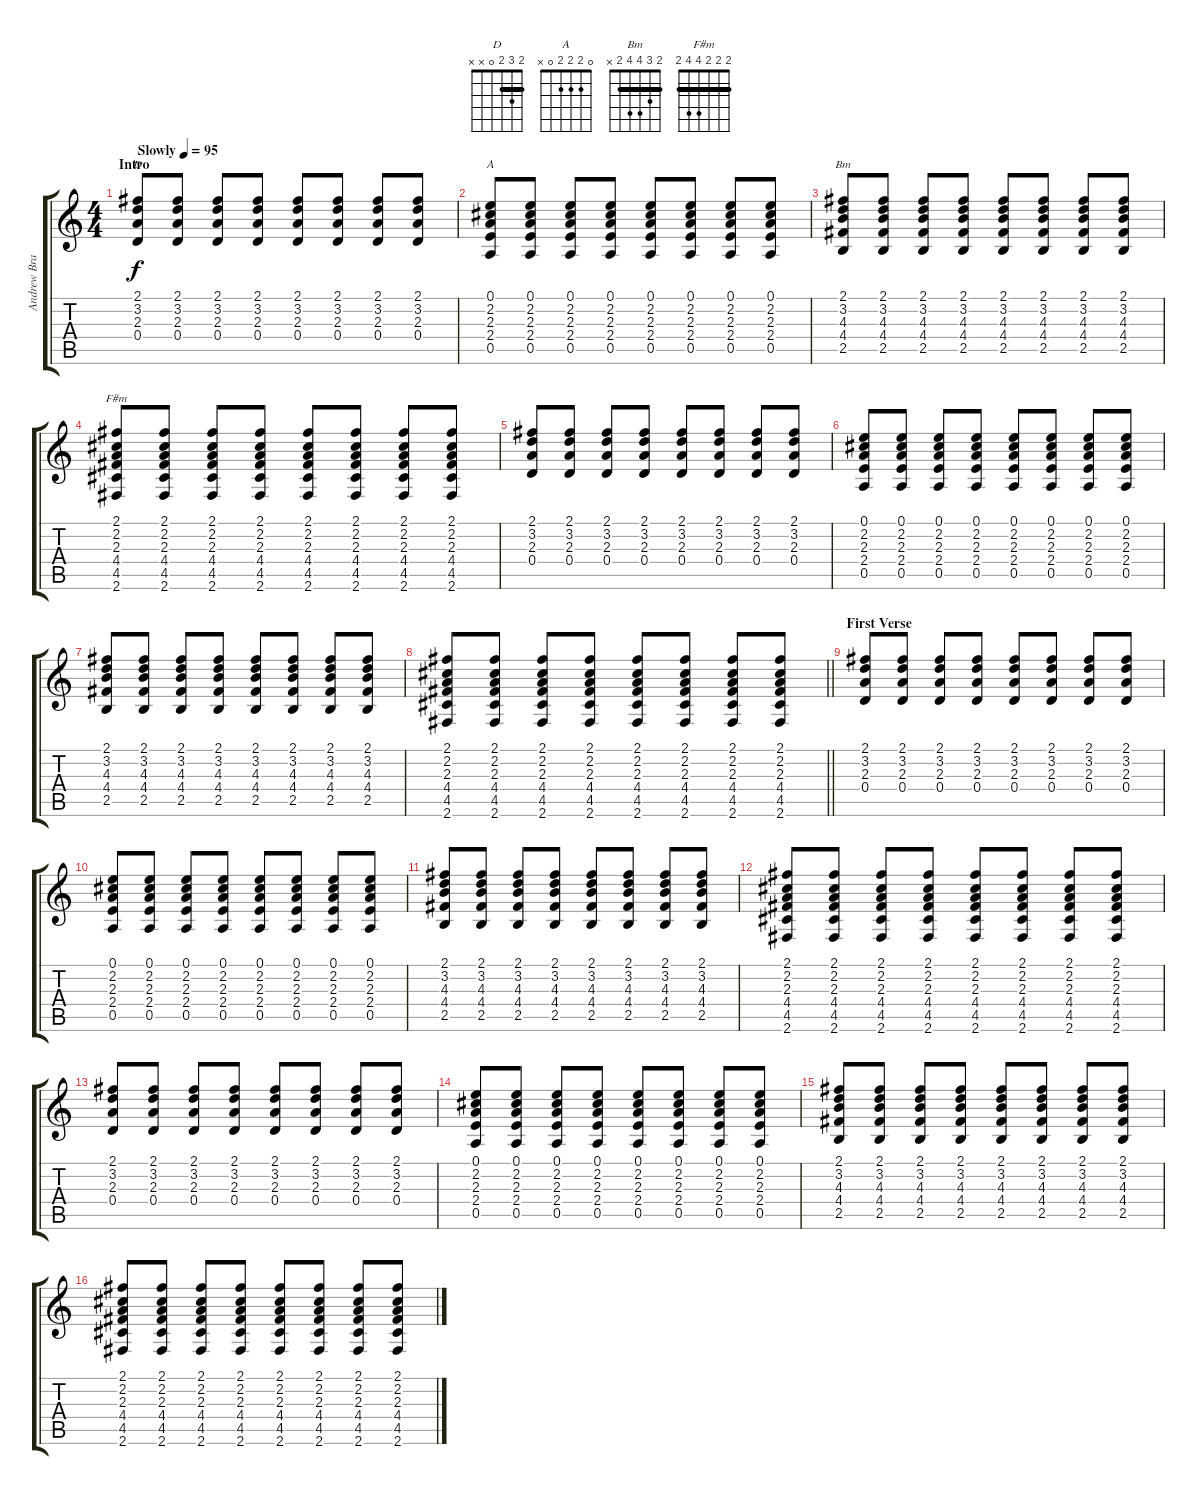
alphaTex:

\track ("Andrew Brady" "Andrew Bra") {instrument electricguitarclean}
\staff {score tabs}
\tuning (E4 B3 G3 D3 A2 E2) {hide}
\chord ("D" 2 3 2 0 x x) {barre 2}
\chord ("A" 0 2 2 2 0 x)
\chord ("Bm" 2 3 4 4 2 x) {barre 2}
\chord ("F#m" 2 2 2 4 4 2) {barre 2}
\ts (4 4)
\section ("" "Intro")
\tempo (95 "Slowly")
\clef g2
\ks c
(2.1 3.2 2.3 0.4).8{ch "D" dy f instrument electricguitarclean} (2.1 3.2 2.3 0.4).8 (2.1 3.2 2.3 0.4).8 (2.1 3.2 2.3 0.4).8 (2.1 3.2 2.3 0.4).8 (2.1 3.2 2.3 0.4).8 (2.1 3.2 2.3 0.4).8 (2.1 3.2 2.3 0.4).8 |
(0.1 2.2 2.3 2.4 0.5).8{ch "A"} (0.1 2.2 2.3 2.4 0.5).8 (0.1 2.2 2.3 2.4 0.5).8 (0.1 2.2 2.3 2.4 0.5).8 (0.1 2.2 2.3 2.4 0.5).8 (0.1 2.2 2.3 2.4 0.5).8 (0.1 2.2 2.3 2.4 0.5).8 (0.1 2.2 2.3 2.4 0.5).8 |
(2.1 3.2 4.3 4.4 2.5).8{ch "Bm"} (2.1 3.2 4.3 4.4 2.5).8 (2.1 3.2 4.3 4.4 2.5).8 (2.1 3.2 4.3 4.4 2.5).8 (2.1 3.2 4.3 4.4 2.5).8 (2.1 3.2 4.3 4.4 2.5).8 (2.1 3.2 4.3 4.4 2.5).8 (2.1 3.2 4.3 4.4 2.5).8 |
(2.1 2.2 2.3 4.4 4.5 2.6).8{ch "F#m"} (2.1 2.2 2.3 4.4 4.5 2.6).8 (2.1 2.2 2.3 4.4 4.5 2.6).8 (2.1 2.2 2.3 4.4 4.5 2.6).8 (2.1 2.2 2.3 4.4 4.5 2.6).8 (2.1 2.2 2.3 4.4 4.5 2.6).8 (2.1 2.2 2.3 4.4 4.5 2.6).8 (2.1 2.2 2.3 4.4 4.5 2.6).8 |
(2.1 3.2 2.3 0.4).8 (2.1 3.2 2.3 0.4).8 (2.1 3.2 2.3 0.4).8 (2.1 3.2 2.3 0.4).8 (2.1 3.2 2.3 0.4).8 (2.1 3.2 2.3 0.4).8 (2.1 3.2 2.3 0.4).8 (2.1 3.2 2.3 0.4).8 |
(0.1 2.2 2.3 2.4 0.5).8 (0.1 2.2 2.3 2.4 0.5).8 (0.1 2.2 2.3 2.4 0.5).8 (0.1 2.2 2.3 2.4 0.5).8 (0.1 2.2 2.3 2.4 0.5).8 (0.1 2.2 2.3 2.4 0.5).8 (0.1 2.2 2.3 2.4 0.5).8 (0.1 2.2 2.3 2.4 0.5).8 |
(2.1 3.2 4.3 4.4 2.5).8 (2.1 3.2 4.3 4.4 2.5).8 (2.1 3.2 4.3 4.4 2.5).8 (2.1 3.2 4.3 4.4 2.5).8 (2.1 3.2 4.3 4.4 2.5).8 (2.1 3.2 4.3 4.4 2.5).8 (2.1 3.2 4.3 4.4 2.5).8 (2.1 3.2 4.3 4.4 2.5).8 |
\barLineRight lightlight
(2.1 2.2 2.3 4.4 4.5 2.6).8 (2.1 2.2 2.3 4.4 4.5 2.6).8 (2.1 2.2 2.3 4.4 4.5 2.6).8 (2.1 2.2 2.3 4.4 4.5 2.6).8 (2.1 2.2 2.3 4.4 4.5 2.6).8 (2.1 2.2 2.3 4.4 4.5 2.6).8 (2.1 2.2 2.3 4.4 4.5 2.6).8 (2.1 2.2 2.3 4.4 4.5 2.6).8 |
\section ("" "First Verse")
(2.1 3.2 2.3 0.4).8 (2.1 3.2 2.3 0.4).8 (2.1 3.2 2.3 0.4).8 (2.1 3.2 2.3 0.4).8 (2.1 3.2 2.3 0.4).8 (2.1 3.2 2.3 0.4).8 (2.1 3.2 2.3 0.4).8 (2.1 3.2 2.3 0.4).8 |
(0.1 2.2 2.3 2.4 0.5).8 (0.1 2.2 2.3 2.4 0.5).8 (0.1 2.2 2.3 2.4 0.5).8 (0.1 2.2 2.3 2.4 0.5).8 (0.1 2.2 2.3 2.4 0.5).8 (0.1 2.2 2.3 2.4 0.5).8 (0.1 2.2 2.3 2.4 0.5).8 (0.1 2.2 2.3 2.4 0.5).8 |
(2.1 3.2 4.3 4.4 2.5).8 (2.1 3.2 4.3 4.4 2.5).8 (2.1 3.2 4.3 4.4 2.5).8 (2.1 3.2 4.3 4.4 2.5).8 (2.1 3.2 4.3 4.4 2.5).8 (2.1 3.2 4.3 4.4 2.5).8 (2.1 3.2 4.3 4.4 2.5).8 (2.1 3.2 4.3 4.4 2.5).8 |
(2.1 2.2 2.3 4.4 4.5 2.6).8 (2.1 2.2 2.3 4.4 4.5 2.6).8 (2.1 2.2 2.3 4.4 4.5 2.6).8 (2.1 2.2 2.3 4.4 4.5 2.6).8 (2.1 2.2 2.3 4.4 4.5 2.6).8 (2.1 2.2 2.3 4.4 4.5 2.6).8 (2.1 2.2 2.3 4.4 4.5 2.6).8 (2.1 2.2 2.3 4.4 4.5 2.6).8 |
(2.1 3.2 2.3 0.4).8 (2.1 3.2 2.3 0.4).8 (2.1 3.2 2.3 0.4).8 (2.1 3.2 2.3 0.4).8 (2.1 3.2 2.3 0.4).8 (2.1 3.2 2.3 0.4).8 (2.1 3.2 2.3 0.4).8 (2.1 3.2 2.3 0.4).8 |
(0.1 2.2 2.3 2.4 0.5).8 (0.1 2.2 2.3 2.4 0.5).8 (0.1 2.2 2.3 2.4 0.5).8 (0.1 2.2 2.3 2.4 0.5).8 (0.1 2.2 2.3 2.4 0.5).8 (0.1 2.2 2.3 2.4 0.5).8 (0.1 2.2 2.3 2.4 0.5).8 (0.1 2.2 2.3 2.4 0.5).8 |
(2.1 3.2 4.3 4.4 2.5).8 (2.1 3.2 4.3 4.4 2.5).8 (2.1 3.2 4.3 4.4 2.5).8 (2.1 3.2 4.3 4.4 2.5).8 (2.1 3.2 4.3 4.4 2.5).8 (2.1 3.2 4.3 4.4 2.5).8 (2.1 3.2 4.3 4.4 2.5).8 (2.1 3.2 4.3 4.4 2.5).8 |
(2.1 2.2 2.3 4.4 4.5 2.6).8 (2.1 2.2 2.3 4.4 4.5 2.6).8 (2.1 2.2 2.3 4.4 4.5 2.6).8 (2.1 2.2 2.3 4.4 4.5 2.6).8 (2.1 2.2 2.3 4.4 4.5 2.6).8 (2.1 2.2 2.3 4.4 4.5 2.6).8 (2.1 2.2 2.3 4.4 4.5 2.6).8 (2.1 2.2 2.3 4.4 4.5 2.6).8
